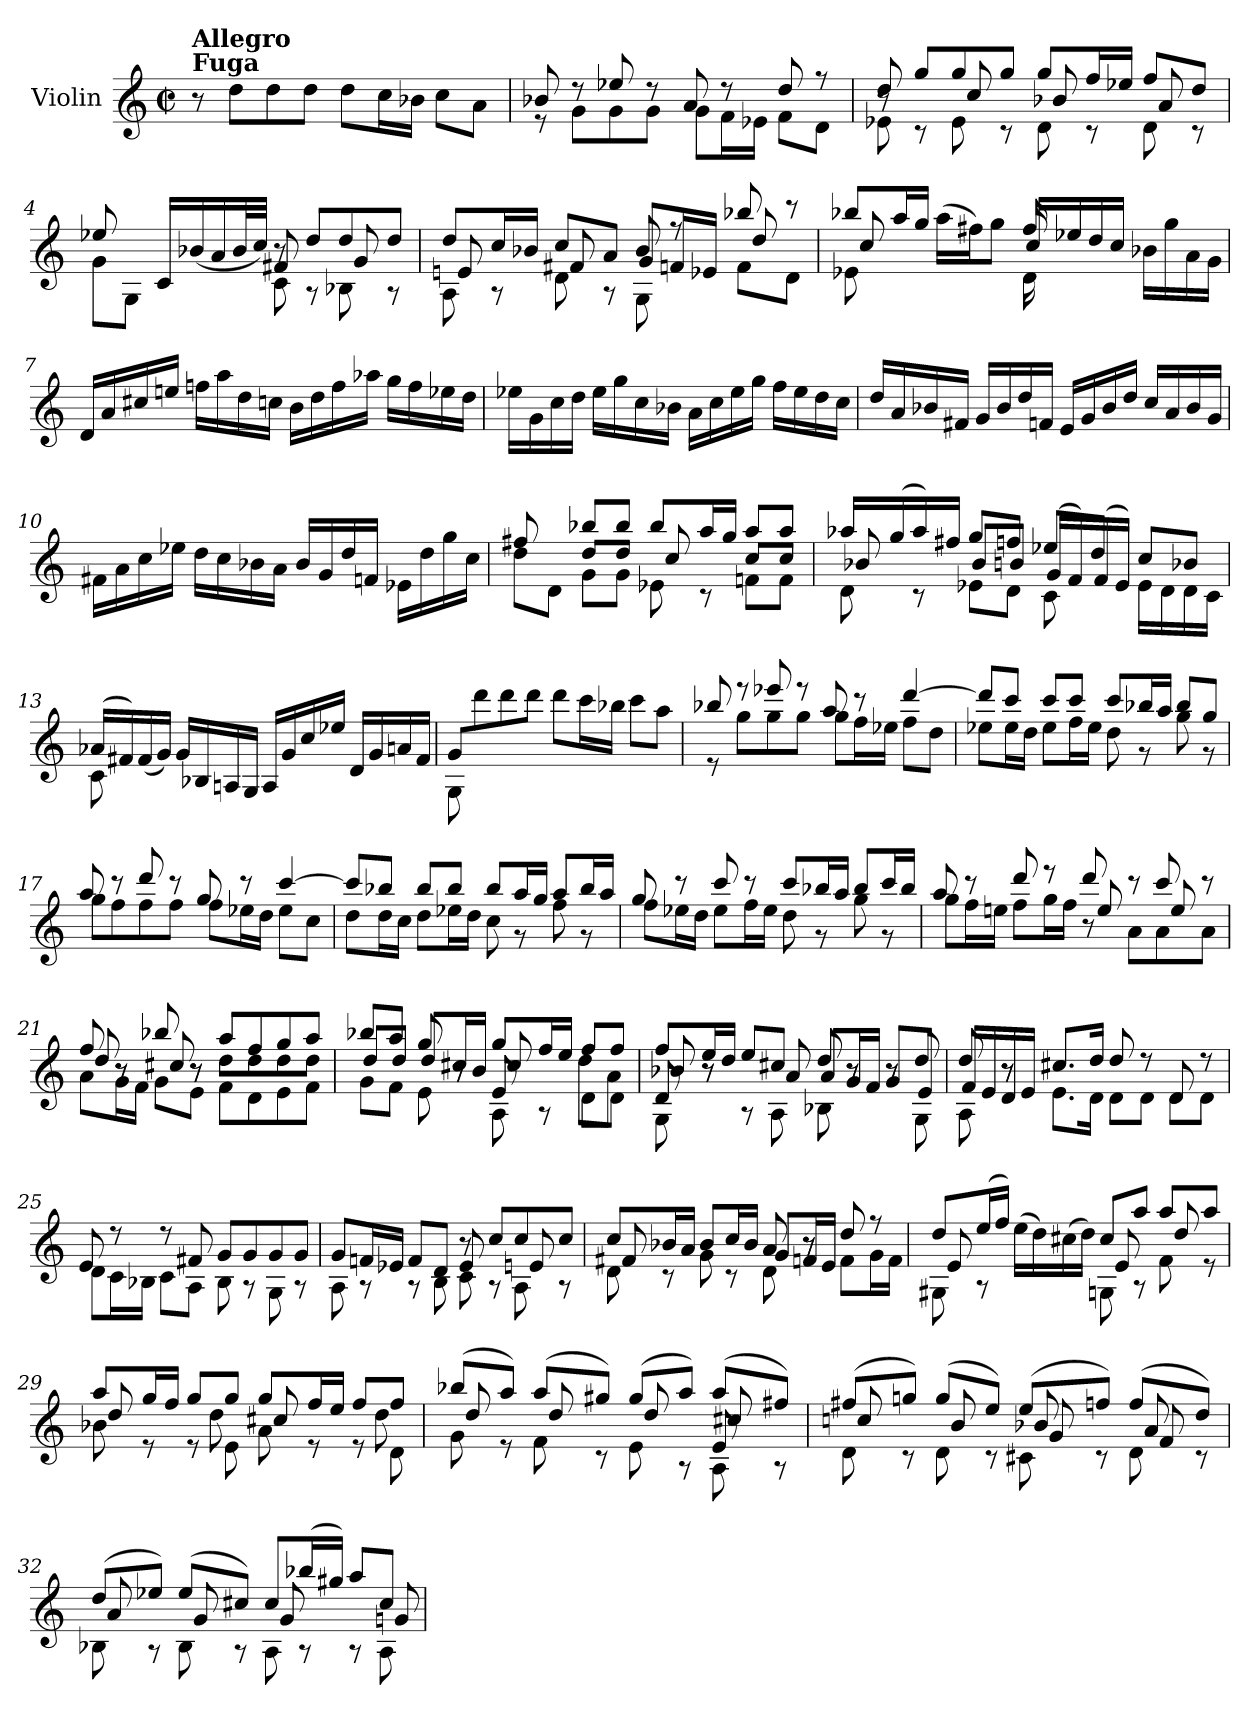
**kern
*part1
*staff1
*I"Violin
*I'Vln.
*clefG2
*k[]
*M2/2
*met(c|)
=1
!LO:TX:a:B:t=Fuga
!LO:TX:a:B:t=Allegro
8r
8dd\L
8dd\
8dd\J
8dd\L
16cc\L
16b-X\JJ
8cc\L
8a\J
=2
*^
8b-X/	8r
8r	8g\L
8ee-X/	8g\
8r	8g\J
8a/	8g\L
8r	16f\L
.	16e-X\JJ
8dd/	8f\L
8r	8d\J
=3	=3
*	*^
8r	8e-X\	8dd/
8gg/L	8r	8ryy
8gg/	8e-\	8cc/
8gg/J	8r	8ryy
8gg/L	8d\	8b-X/
16ff/L	8r	8ryy
16ee-X/JJ	.	.
8ff/L	8d\	8a/
8dd/J	8r	8ryy
=4	=4	=4
8ee-X/	8g\L	2ryy
8ryy	8G\J	.
16c/LL	4ryy	.
(<16b-X/	.	.
16a/	.	.
32b-/L	.	.
32cc/JJJ)	.	.
8r	8c\	8f#X/
8dd/L	8r	8ryy
8dd/	8B-X\	8g/
8dd/J	8r	8ryy
=5	=5	=5
8dd/L	8A\	8en/
16cc/L	8r	8ryy
16b-X/JJ	.	.
8cc/L	8d\	8f#X/
8a/J	8r	8ryy
8b-/	8G\	8g/L
8r	8ryy	16fn/L
.	.	16e-X/JJ
8bb-X/	8f\L	8dd/
8r	8d\J	8ryy
=6	=6	=6
8bb-X/L	8e-X\	8cc/
16aa/L	8ryy	8ryy
16gg/JJ	.	.
(>16aa\LL	4ryy	4ryy
16ff#X\J)	.	.
8gg\J	.	.
16ff#/	16d\	16cc/LL
16ryy	16ryy	16ee-X/
8ryy	8ryy	16dd/
.	.	16cc/JJ
4ryy	16b-X\LL	4ryy
.	16gg\	.
.	16a\	.
.	16g\JJ	.
*v	*v	*v
=7
16d/LL
16a/
16cc#X/
16een/JJ
16ffn\LL
16aa\
16dd\
16ccn\JJ
16b\LL
16dd\
16ff\
16aa-X\JJ
16gg\LL
16ff\
16ee-X\
16dd\JJ
=8
16ee-X\LL
16g\
16cc\
16dd\JJ
16ee-\LL
16gg\
16cc\
16b-X\JJ
16a\LL
16cc\
16ee-\
16gg\JJ
16ff\LL
16ee-\
16dd\
16cc\JJ
=9
16dd/LL
16a/
16b-X/
16f#X/JJ
16g/LL
16b-/
16dd/
16fn/JJ
16e/LL
16g/
16b-/
16dd/JJ
16cc/LL
16a/
16b-/
16g/JJ
=10
16f#X\LL
16a\
16cc\
16ee-X\JJ
16dd\LL
16cc\
16b-X\
16a\JJ
16b-/LL
16g/
16dd/
16fn/JJ
16e-X\LL
16dd\
16gg\
16cc\JJ
=11
*^
*	*^
8ff#X/	8dd\L	4ryy
8ryy	8d\J	.
8bb-X/L	8g\L	8dd/L
8bb-/J	8g\J	8dd/J
8bb-/L	8e-X\	8cc/
16aa/L	8r	8ryy
16gg/JJ	.	.
8aa/L	8fn\L	8cc/L
8aa/J	8f\J	8cc/J
=12	=12	=12
16aa-X/LL	8d\	8b-X/
(>16gg/	.	.
16aa-/)	8r	8ryy
16ff#X/JJ	.	.
8gg/L	8e-X\L	8b-/L
8ffn/J	8d\J	8bn/J
8ee-X/L	8c\	(<16g/LL
.	.	16f/)
8dd/J	8ryy	(<16f/
.	.	16e-/JJ)
8cc/L	16e-\LL	4ryy
.	16d\	.
8b-X/J	16d\	.
.	16c\JJ	.
*	*v	*v
=13	=13
(>16a-X/LL	8c\
16f#X/)	.
(<16f#/	8ryy
16g/JJ)	.
16g/LL	4ryy
16B-X/	.
16An/	.
16G/JJ	.
16A/LL	2ryy
16g/	.
16cc/	.
16ee-X/JJ	.
16d/LL	.
16g/	.
16an/	.
16f#/JJ	.
=14	=14
8g/L	8G\
8ddd\	8ryy
8ddd\	4ryy
8ddd\J	.
8ddd\L	2ryy
16ccc\L	.
16bb-X\JJ	.
8ccc\L	.
8aa\J	.
=15	=15
8bb-X/	8r
8r	8gg\L
8eee-X/	8gg\
8r	8gg\J
8aa/	8gg\L
8r	16ff\L
.	16ee-X\JJ
[4ddd/	8ff\L
.	8dd\J
=16	=16
8ddd/L]	8ee-X\L
8ccc/J	16ee-\L
.	16dd\JJ
8ccc/L	8ee-\L
8ccc/J	16ff\L
.	16ee-\JJ
8ccc/L	8dd\
16bb-X/L	8r
16aa/JJ	.
8bb-/L	8gg\
8gg/J	8r
=17	=17
8aa/	8gg\L
8r	8ff\
8ddd/	8ff\
8r	8ff\J
8gg/	8ff\L
8r	16ee-X\L
.	16dd\JJ
[4ccc/	8ee-\L
.	8cc\J
=18	=18
8ccc/L]	8dd\L
8bb-X/J	16dd\L
.	16cc\JJ
8bb-/L	8dd\L
8bb-/J	16ee-X\L
.	16dd\JJ
8bb-/L	8cc\
16aa/L	8r
16gg/JJ	.
8aa/L	8ff\
16bb-/L	8r
16aa/JJ	.
=19	=19
8gg/	8ff\L
8r	16ee-X\L
.	16dd\JJ
8ccc/	8ee-\L
8r	16ff\L
.	16ee-\JJ
8ccc/L	8dd\
16bb-X/L	8r
16aa/JJ	.
8bb-/L	8gg\
16ccc/L	8r
16bb-/JJ	.
=20	=20
*	*^
8aa/	8gg\L	2ryy
8r	16ff\L	.
.	16een\JJ	.
8ddd/	8ff\L	.
8r	16gg\L	.
.	16ff\JJ	.
8ddd/	8r	8ee/
8r	8a\L	8ryy
8ccc/	8a\	8ee/
8r	8a\J	8ryy
=21	=21	=21
8ff/	8a\L	8dd/
8r	16g\L	8r
.	16f\JJ	.
8bb-X/	8g\L	8cc#X/
8r	8e\J	8r
8aa/L	8f\L	8dd\L
8ff/	8d\	8dd\
8gg/	8e\	8dd\
8aa/J	8f\J	8dd\J
=22	=22	=22
*	*	*^
8bb-X/L	8g\L	8dd/L	2ryy
8aa/J	8f\J	8dd/J	.
8gg/	8e\	8dd/L	.
8r	8r	16cc#X/L	.
.	.	16b/JJ	.
8gg/L	8A\	8cc#/	8e/
16ff/L	8r	8ryy	8ryy
16ee/JJ	.	.	.
8ff/L	8d\L	8dd\L	4ryy
8ff/J	8d\J	8a\J	.
=23	=23	=23	=23
8ff/L	8G\	8b-X/	8d/
16ee/L	8r	8ryy	8r
16dd/JJ	.	.	.
8ee/L	8r	8ryy	4ryy
8cc#X/J	8A\	8a/	.
8dd/	8B-X\	8a/L	2ryy
8r	8r	16g/L	.
.	.	16f/JJ	.
8r	8r	8g/L	.
8dd/	8G\	8e/J	.
*	*	*v	*v
=24	=24	=24
8dd/	8A\	16f/LL
.	.	16e/
8r	8r	16d/
.	.	16e/JJ
8.cc#X/L	8.e\L	4ryy
16dd/Jk	16d\Jk	.
8dd/	8d\L	2ryy
8r	8d\J	.
8d/	8d\L	.
8r	8d\J	.
*	*v	*v
=25	=25
8e/	8d\L
8r	16c\L
.	16B-X\JJ
8r	8c\L
8f#X/	8A\J
8g/L	8B-\
8g/	8r
8g/	8G\
8g/J	8r
=26	=26
*	*^
8g/L	8A\	2ryy
16fn/L	8r	.
16e-X/JJ	.	.
8f/L	8r	.
8d/J	8B\	.
8r	8c\	8e-/
8cc/L	8r	8ryy
8cc/	8A\	8en/
8cc/J	8r	8ryy
=27	=27	=27
8cc/L	8d\	8f#X/
16b-X/L	8r	8ryy
16a/JJ	.	.
8b-/L	8g\	4ryy
16cc/L	8r	.
16b-/JJ	.	.
8a/	8d\	8g/L
8r	8r	16fn/L
.	.	16e/JJ
8dd/	8f\L	4ryy
8r	16g\L	.
.	16f\JJ	.
=28	=28	=28
8dd/L	8G#X\	8e/
(>16ee/L	8r	8ryy
16ff/JJ)	.	.
(>16ee\LL	4ryy	4ryy
16dd\)	.	.
(>16cc#X\	.	.
16dd\JJ)	.	.
8cc#/L	8Gn\	8e/
8aa/J	8r	8ryy
8aa/L	8f\	8dd/
8aa/J	8r	8ryy
=29	=29	=29
8aa/L	8b-X\	8dd/
16gg/L	8r	8ryy
16ff/JJ	.	.
8gg/L	8r	8ryy
8gg/J	8e\	8dd\
8gg/L	8a\	8cc#X/
16ff/L	8r	8ryy
16ee/JJ	.	.
8ff/L	8r	8ryy
8ff/J	8d\	8dd\
=30	=30	=30
*	*	*^
(>8bb-X/L	8g\	8dd/	2ryy
8aa/J)	8r	8ryy	.
(>8aa/L	8f\	8dd/	.
8gg#X/J)	8r	8ryy	.
(>8gg#/L	8e\	8dd/	4ryy
8aa/J)	8r	8ryy	.
(>8aa/L	8A\	8cc#X/	8e/
8ff#X/J)	8r	8ryy	8ryy
=31	=31	=31	=31
(>8ff#X/L	8d\	8ccn/	2ryy
8ggn/J)	8r	8ryy	.
(>8gg/L	8d\	8b/	.
8ee/J)	8r	8ryy	.
(>8ee/L	8c#X\	8b-X/	8g/
8ffn/J)	8r	8ryy	8ryy
(>8ff/L	8d\	8a/	8f/
8dd/J)	8r	8ryy	8ryy
*	*	*v	*v
=32	=32	=32
(>8dd/L	8B-X\	8a/
8ee-X/J)	8r	8ryy
(>8ee-/L	8B-\	8g/
8cc#X/J)	8r	8ryy
8cc#/L	8A\	8g/
(>16bb-X/L	8r	8ryy
16gg#X/JJ)	.	.
8aa/L	8r	8ryy
8cc#/J	8A\	8gn/
*v	*v	*v
=
*-
